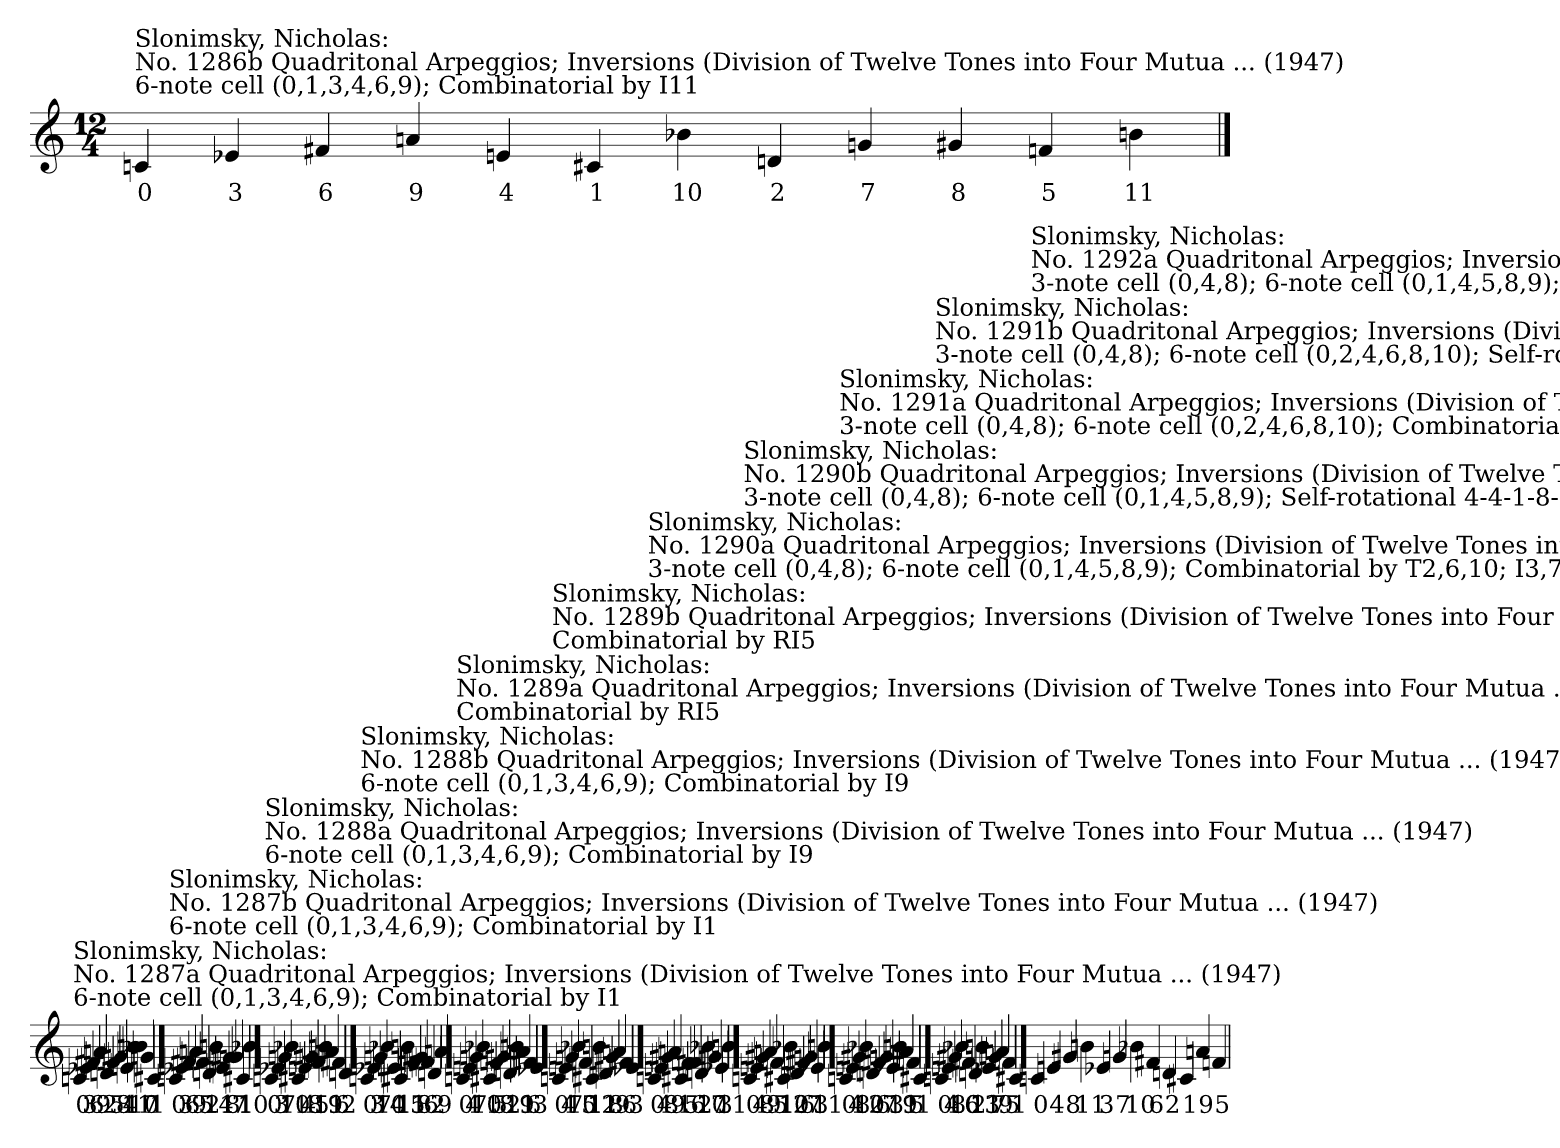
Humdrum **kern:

**kern	**text
*part1	*part1
*staff1	*staff1
!!LO:LB:g=z
*M12/4	*
==1261	==1261
!LO:TX:t=Slonimsky, Nicholas&colon; \nNo. 1286b Quadritonal Arpeggios; Inversions (Division of Twelve Tones into Four Mutua ... (1947)\n6-note cell (0,1,3,4,6,9); Combinatorial by I11	!
4cn	0
4e-X	3
4f#X	6
4an	9
4en	4
4c#X	1
4b-X	10
4dn	2
4gn	7
4g#X	8
4fn	5
4bn	11
!!LO:LB:g=z
==1262	==1262
!LO:TX:t=Slonimsky, Nicholas&colon; \nNo. 1287a Quadritonal Arpeggios; Inversions (Division of Twelve Tones into Four Mutua ... (1947)\n6-note cell (0,1,3,4,6,9); Combinatorial by I1	!
4cn	0
4e-X	3
4f#X	6
4an	9
4dn	2
4fn	5
4g#X	8
4en	4
4bn	11
4b-X	10
4gn	7
4c#X	1
!!LO:LB:g=z
==1263	==1263
!LO:TX:t=Slonimsky, Nicholas&colon; \nNo. 1287b Quadritonal Arpeggios; Inversions (Division of Twelve Tones into Four Mutua ... (1947)\n6-note cell (0,1,3,4,6,9); Combinatorial by I1	!
4cn	0
4e-X	3
4f#X	6
4an	9
4fn	5
4dn	2
4bn	11
4en	4
4g#X	8
4gn	7
4c#X	1
4b-X	10
!!LO:LB:g=z
==1264	==1264
!LO:TX:t=Slonimsky, Nicholas&colon; \nNo. 1288a Quadritonal Arpeggios; Inversions (Division of Twelve Tones into Four Mutua ... (1947)\n6-note cell (0,1,3,4,6,9); Combinatorial by I9	!
4cn	0
4e-X	3
4gn	7
4b-X	10
4c#X	1
4en	4
4g#X	8
4fn	5
4bn	11
4an	9
4f#X	6
4dn	2
!!LO:LB:g=z
==1265	==1265
!LO:TX:t=Slonimsky, Nicholas&colon; \nNo. 1288b Quadritonal Arpeggios; Inversions (Division of Twelve Tones into Four Mutua ... (1947)\n6-note cell (0,1,3,4,6,9); Combinatorial by I9	!
4cn	0
4e-X	3
4gn	7
4b-X	10
4en	4
4c#X	1
4bn	11
4fn	5
4g#X	8
4f#X	6
4dn	2
4an	9
!!LO:LB:g=z
==1266	==1266
!LO:TX:t=Slonimsky, Nicholas&colon; \nNo. 1289a Quadritonal Arpeggios; Inversions (Division of Twelve Tones into Four Mutua ... (1947)\nCombinatorial by RI5	!
4cn	0
4en	4
4gn	7
4b-X	10
4c#X	1
4fn	5
4g#X	8
4dn	2
4bn	11
4an	9
4f#X	6
4e-X	3
!!LO:LB:g=z
==1267	==1267
!LO:TX:t=Slonimsky, Nicholas&colon; \nNo. 1289b Quadritonal Arpeggios; Inversions (Division of Twelve Tones into Four Mutua ... (1947)\nCombinatorial by RI5	!
4cn	0
4en	4
4gn	7
4b-X	10
4fn	5
4c#X	1
4bn	11
4dn	2
4g#X	8
4an	9
4f#X	6
4e-X	3
!!LO:LB:g=z
==1268	==1268
!LO:TX:t=Slonimsky, Nicholas&colon; \nNo. 1290a Quadritonal Arpeggios; Inversions (Division of Twelve Tones into Four Mutua ... (1947)\n3-note cell (0,4,8); 6-note cell (0,1,4,5,8,9); Combinatorial by T2,6,10; I3,7,11; RI1,5,9	!
4cn	0
4en	4
4g#X	8
4an	9
4c#X	1
4fn	5
4f#X	6
4dn	2
4b-X	10
4gn	7
4e-X	3
4bn	11
!!LO:LB:g=z
==1269	==1269
!LO:TX:t=Slonimsky, Nicholas&colon; \nNo. 1290b Quadritonal Arpeggios; Inversions (Division of Twelve Tones into Four Mutua ... (1947)\n3-note cell (0,4,8); 6-note cell (0,1,4,5,8,9); Self-rotational 4-4-1-8-8-9-; Combinatorial by T2,6,10; I3,7,11; RI1,5,9	!
4cn	0
4en	4
4g#X	8
4an	9
4fn	5
4c#X	1
4b-X	10
4dn	2
4f#X	6
4gn	7
4e-X	3
4bn	11
!!LO:LB:g=z
==1270	==1270
!LO:TX:t=Slonimsky, Nicholas&colon; \nNo. 1291a Quadritonal Arpeggios; Inversions (Division of Twelve Tones into Four Mutua ... (1947)\n3-note cell (0,4,8); 6-note cell (0,2,4,6,8,10); Combinatorial by T1,3,5,7,9,11; I1,3,5,7,9,11; RI2,4,6,8,10,12	!
4cn	0
4en	4
4g#X	8
4b-X	10
4dn	2
4f#X	6
4gn	7
4e-X	3
4bn	11
4an	9
4fn	5
4c#X	1
!!LO:LB:g=z
==1271	==1271
!LO:TX:t=Slonimsky, Nicholas&colon; \nNo. 1291b Quadritonal Arpeggios; Inversions (Division of Twelve Tones into Four Mutua ... (1947)\n3-note cell (0,4,8); 6-note cell (0,2,4,6,8,10); Self-rotational 4-4-2-8-8-9-; Combinatorial by T1,3,5,7,9,11; I1,3,5,7,9,11; RI2,4,6,8,10,12	!
4cn	0
4en	4
4g#X	8
4b-X	10
4f#X	6
4dn	2
4bn	11
4e-X	3
4gn	7
4an	9
4fn	5
4c#X	1
!!LO:LB:g=z
==1272	==1272
!LO:TX:t=Slonimsky, Nicholas&colon; \nNo. 1292a Quadritonal Arpeggios; Inversions (Division of Twelve Tones into Four Mutua ... (1947)\n3-note cell (0,4,8); 6-note cell (0,1,4,5,8,9); Combinatorial by T2,6,10; I1,5,9; RI3,7,11	!
4cn	0
4en	4
4g#X	8
4bn	11
4e-X	3
4gn	7
4b-X	10
4f#X	6
4dn	2
4c#X	1
4an	9
4fn	5
=	=
*-	*-
